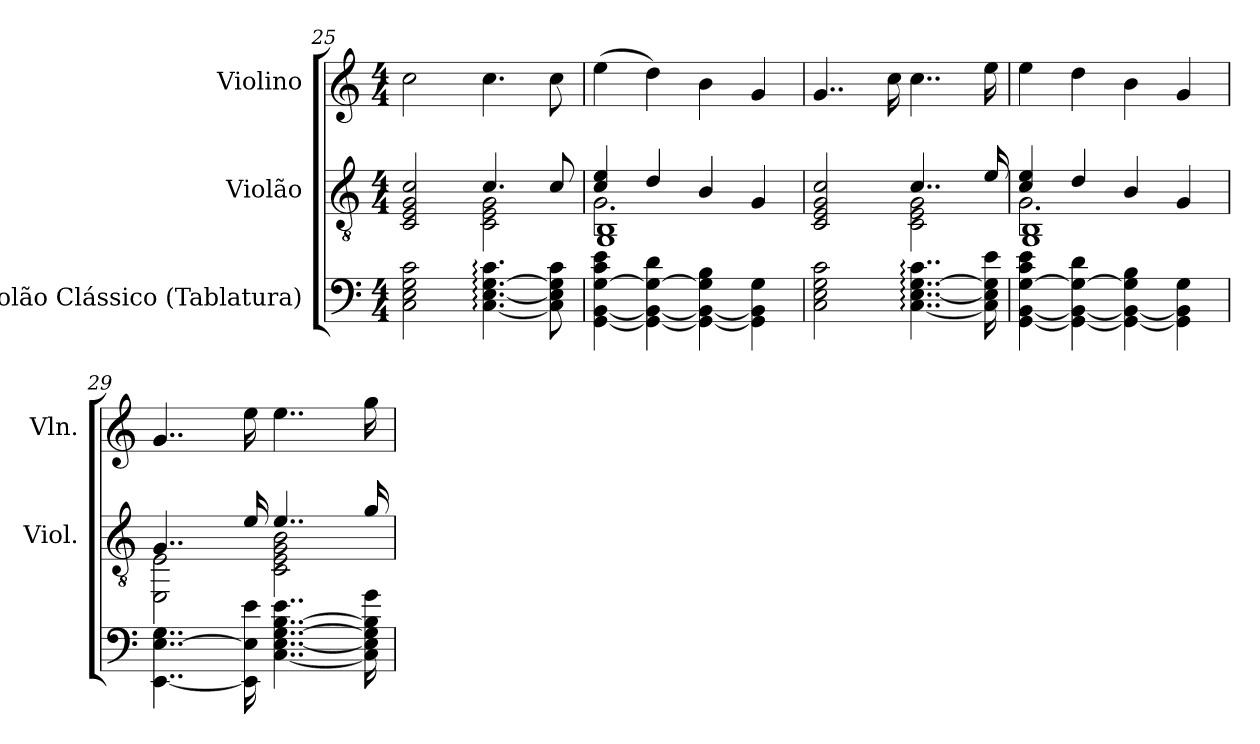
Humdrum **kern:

**kern	**kern	**kern
*part3	*part2	*part1
*staff3	*staff2	*staff1
*I"Violão Clássico (Tablatura)	*I"Violão	*I"Violino
*	*I'Viol.	*I'Vln.
*	*clefGv2	*clefG2
*k[]	*k[]	*k[]
*M4/4	*M4/4	*M4/4
=25	=25	=25
*	*^	*
2C\ 2E\ 2G\ 2c\	2C/ 2E/ 2G/ 2c/	2ryy	2cc\
[4.C\: [4.E\: [4.G\: 4.c\:	4.c/	2C\: 2E\: 2G\:	4.cc\
8C\] 8E\] 8G\] 8c\	8c/	.	8cc\
=26	=26	=26	=26
*	*	*^	*
[4GG\ [4BB\ [4G\ 4c\ 4e\	4c/ 4e/	2.G\	1GG 1BB	(>4ee\
4GG\_ 4BB\_ 4G\_ 4d\	4d/	.	.	4dd\)
4GG\_ 4BB\_ 4G\] 4B\	4B/	.	.	4b\
4GG\] 4BB\] 4G\	4G/	4ryy	.	4g/
*	*	*v	*v	*
!!LO:PB:g=z
=27	=27	=27	=27
2C\ 2E\ 2G\ 2c\	2C/ 2E/ 2G/ 2c/	2ryy	4..g/
.	.	.	16cc\
[4..C\: [4..E\: [4..G\: 4..c\:	4..c/	2C\: 2E\: 2G\:	4..cc\
16C\] 16E\] 16G\] 16e\	16e/	.	16ee\
=28	=28	=28	=28
*	*	*^	*
[4GG\ [4BB\ [4G\ 4c\ 4e\	4c/ 4e/	2.G\	1GG 1BB	4ee\
4GG\_ 4BB\_ 4G\_ 4d\	4d/	.	.	4dd\
4GG\_ 4BB\_ 4G\] 4B\	4B/	.	.	4b\
4GG\] 4BB\] 4G\	4G/	4ryy	.	4g/
*	*	*v	*v	*
=29	=29	=29	=29
[4..EE\ [4..E\ 4..G\	4..G/	2EE\ 2E\	4..g/
16EE\] 16E\] 16e\	16e/	.	16ee\
[4..C\ [4..E\ [4..G\ [4..B\ 4..e\	4..e/	2C\ 2E\ 2G\ 2B\	4..ee\
16C\] 16E\] 16G\] 16B\] 16g\	16g/	.	16gg\
*	*v	*v	*
=	=	=
*-	*-	*-
